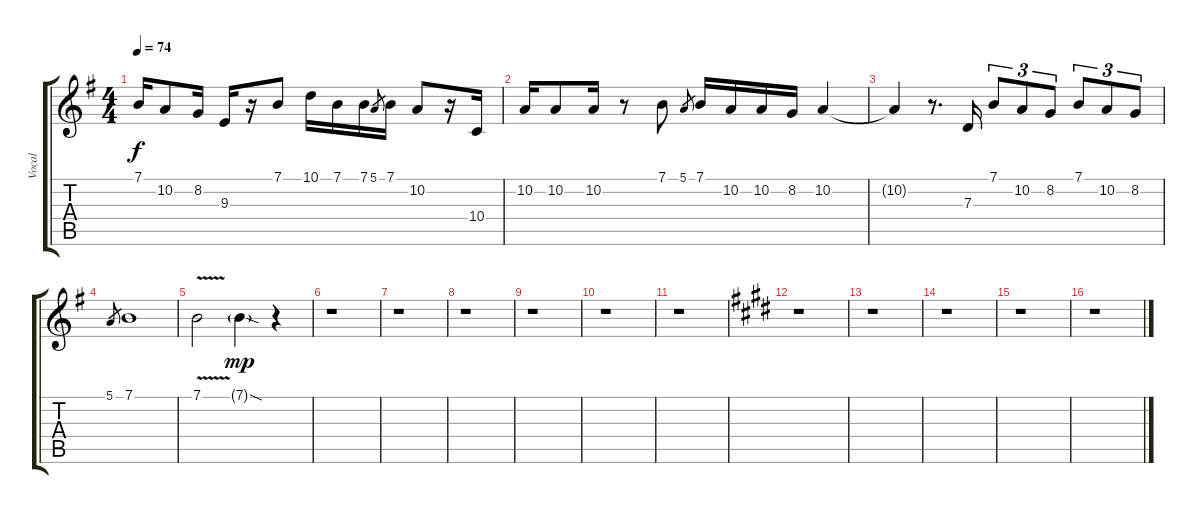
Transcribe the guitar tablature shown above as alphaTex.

\track ("Vocal" "Vocal") {instrument trombone}
\staff {score tabs}
\tuning (E4 B3 G3 D3 A2 E2) {hide}
\ts (4 4)
\tempo 74
\clef g2
\ks g
7.1.16{dy f} 10.2.8 8.2.16 9.3.16 r.16 7.1.8 10.1.16 7.1.16 7.1.16 5.1.8{gr} 7.1.16 10.2.8 r.16 10.4.16 |
10.2.16 10.2.8 10.2.16 r.8 7.1.8 5.1.8{gr} 7.1.16 10.2.16 10.2.16 8.2.16 10.2.4 |
10.2{t}.4 r.8{d} 7.3.16 7.1.8{tu (3 2)} 10.2.8{tu (3 2)} 8.2.8{tu (3 2)} 7.1.8{tu (3 2)} 10.2.8{tu (3 2)} 8.2.8{tu (3 2)} |
5.1.8{gr} 7.1.1 |
7.1{v}.2 7.1{sod g}.4{dy mp} r.4 |
r.1 |
r.1 |
r.1 |
r.1 |
r.1 |
r.1 |
\ks e
r.1 |
r.1 |
r.1 |
r.1 |
r.1
